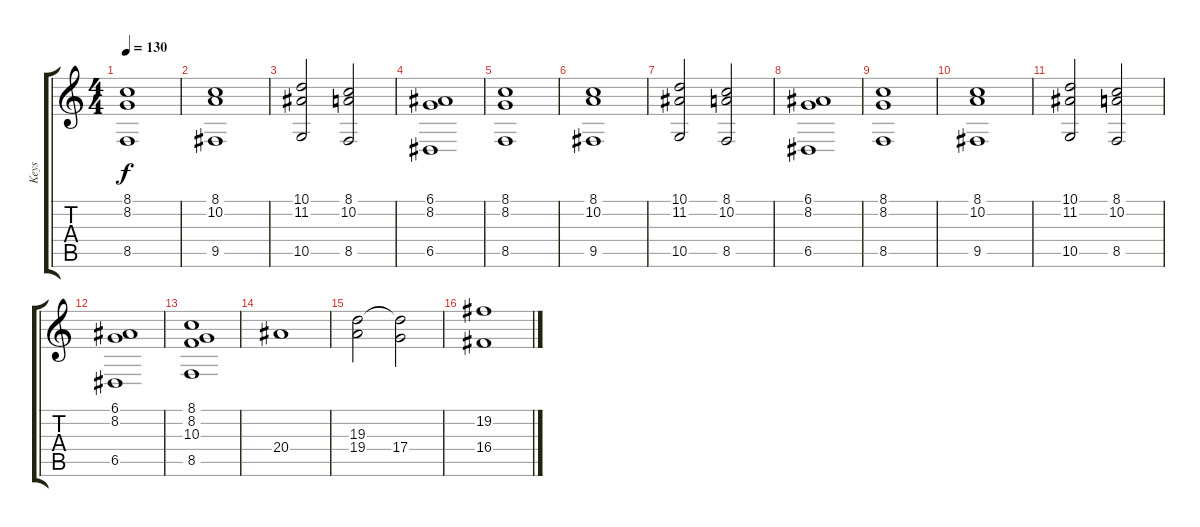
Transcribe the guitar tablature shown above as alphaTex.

\track ("Keys" "Keys") {instrument pad2warm}
\staff {score tabs}
\tuning (E4 B3 G3 D3 A2 E2) {hide}
\ts (4 4)
\tempo 130
\clef g2
\ks c
(8.1 8.2 8.5).1{dy f} |
(8.1 10.2 9.5).1 |
(10.1 11.2 10.5).2 (8.1 10.2 8.5).2 |
(6.1 8.2 6.5).1 |
(8.1 8.2 8.5).1 |
(8.1 10.2 9.5).1 |
(10.1 11.2 10.5).2 (8.1 10.2 8.5).2 |
(6.1 8.2 6.5).1 |
(8.1 8.2 8.5).1 |
(8.1 10.2 9.5).1 |
(10.1 11.2 10.5).2 (8.1 10.2 8.5).2 |
(6.1 8.2 6.5).1 |
(8.1 8.2 10.3 8.5).1 |
20.4.1 |
(19.3 19.4).2 (19.3{t} 17.4).2 |
(19.2 16.4).1
